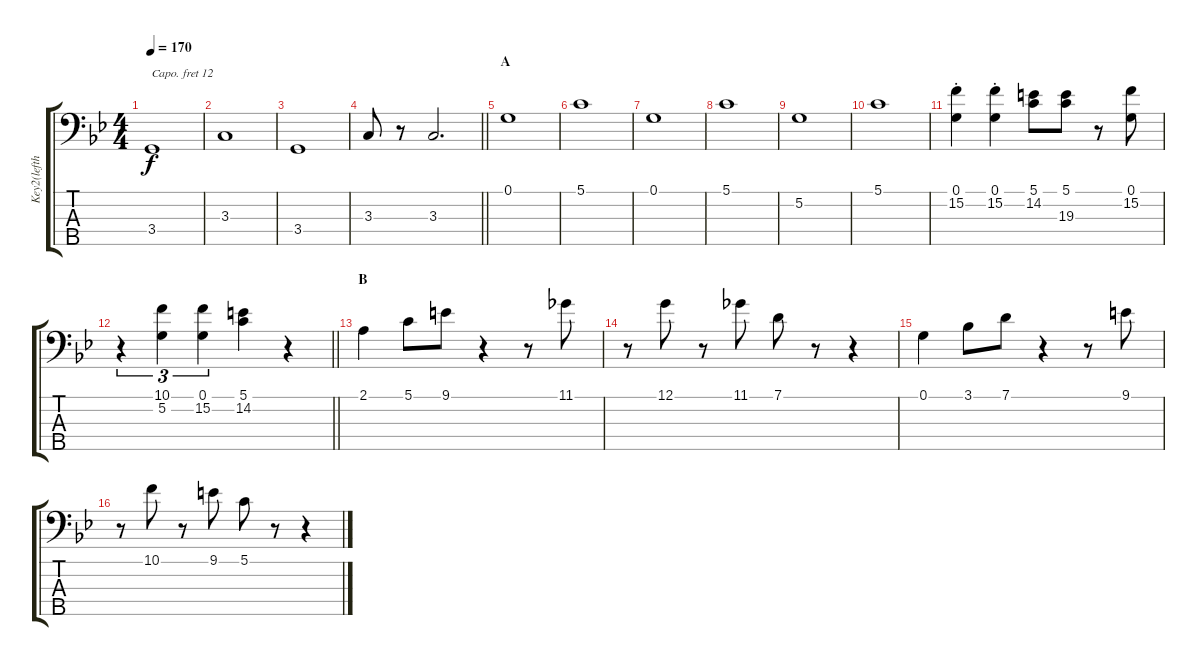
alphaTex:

\track ("Key2(lefthand" "Key2(lefth") {instrument acousticgrandpiano}
\staff {score tabs}
\capo 12
\tuning (G2 D2 A1 E1 B0) {hide}
\ts (4 4)
\tempo 170
\clef f4
\ks bb
3.4.1{dy f} |
3.3.1 |
3.4.1 |
\barLineRight lightlight
3.3.8 r.8 3.3.2{d} |
\section ("" "A")
0.1.1 |
5.1.1 |
0.1.1 |
5.1.1 |
5.2.1 |
5.1.1 |
(0.1{st} 15.2{st}).4 (0.1{st} 15.2{st}).4 (5.1 14.2).8 (5.1 19.3).8 r.8 (0.1 15.2).8 |
\barLineRight lightlight
r.4{tu (3 2)} (10.1 5.2).4{tu (3 2)} (0.1 15.2).4{tu (3 2)} (5.1 14.2).4 r.4 |
\section ("" "B")
2.1.4 5.1.8 9.1.8 r.4 r.8 11.1.8 |
r.8 12.1.8 r.8 11.1.8 7.1.8 r.8 r.4 |
0.1.4 3.1.8 7.1.8 r.4 r.8 9.1.8 |
r.8 10.1.8 r.8 9.1.8 5.1.8 r.8 r.4
